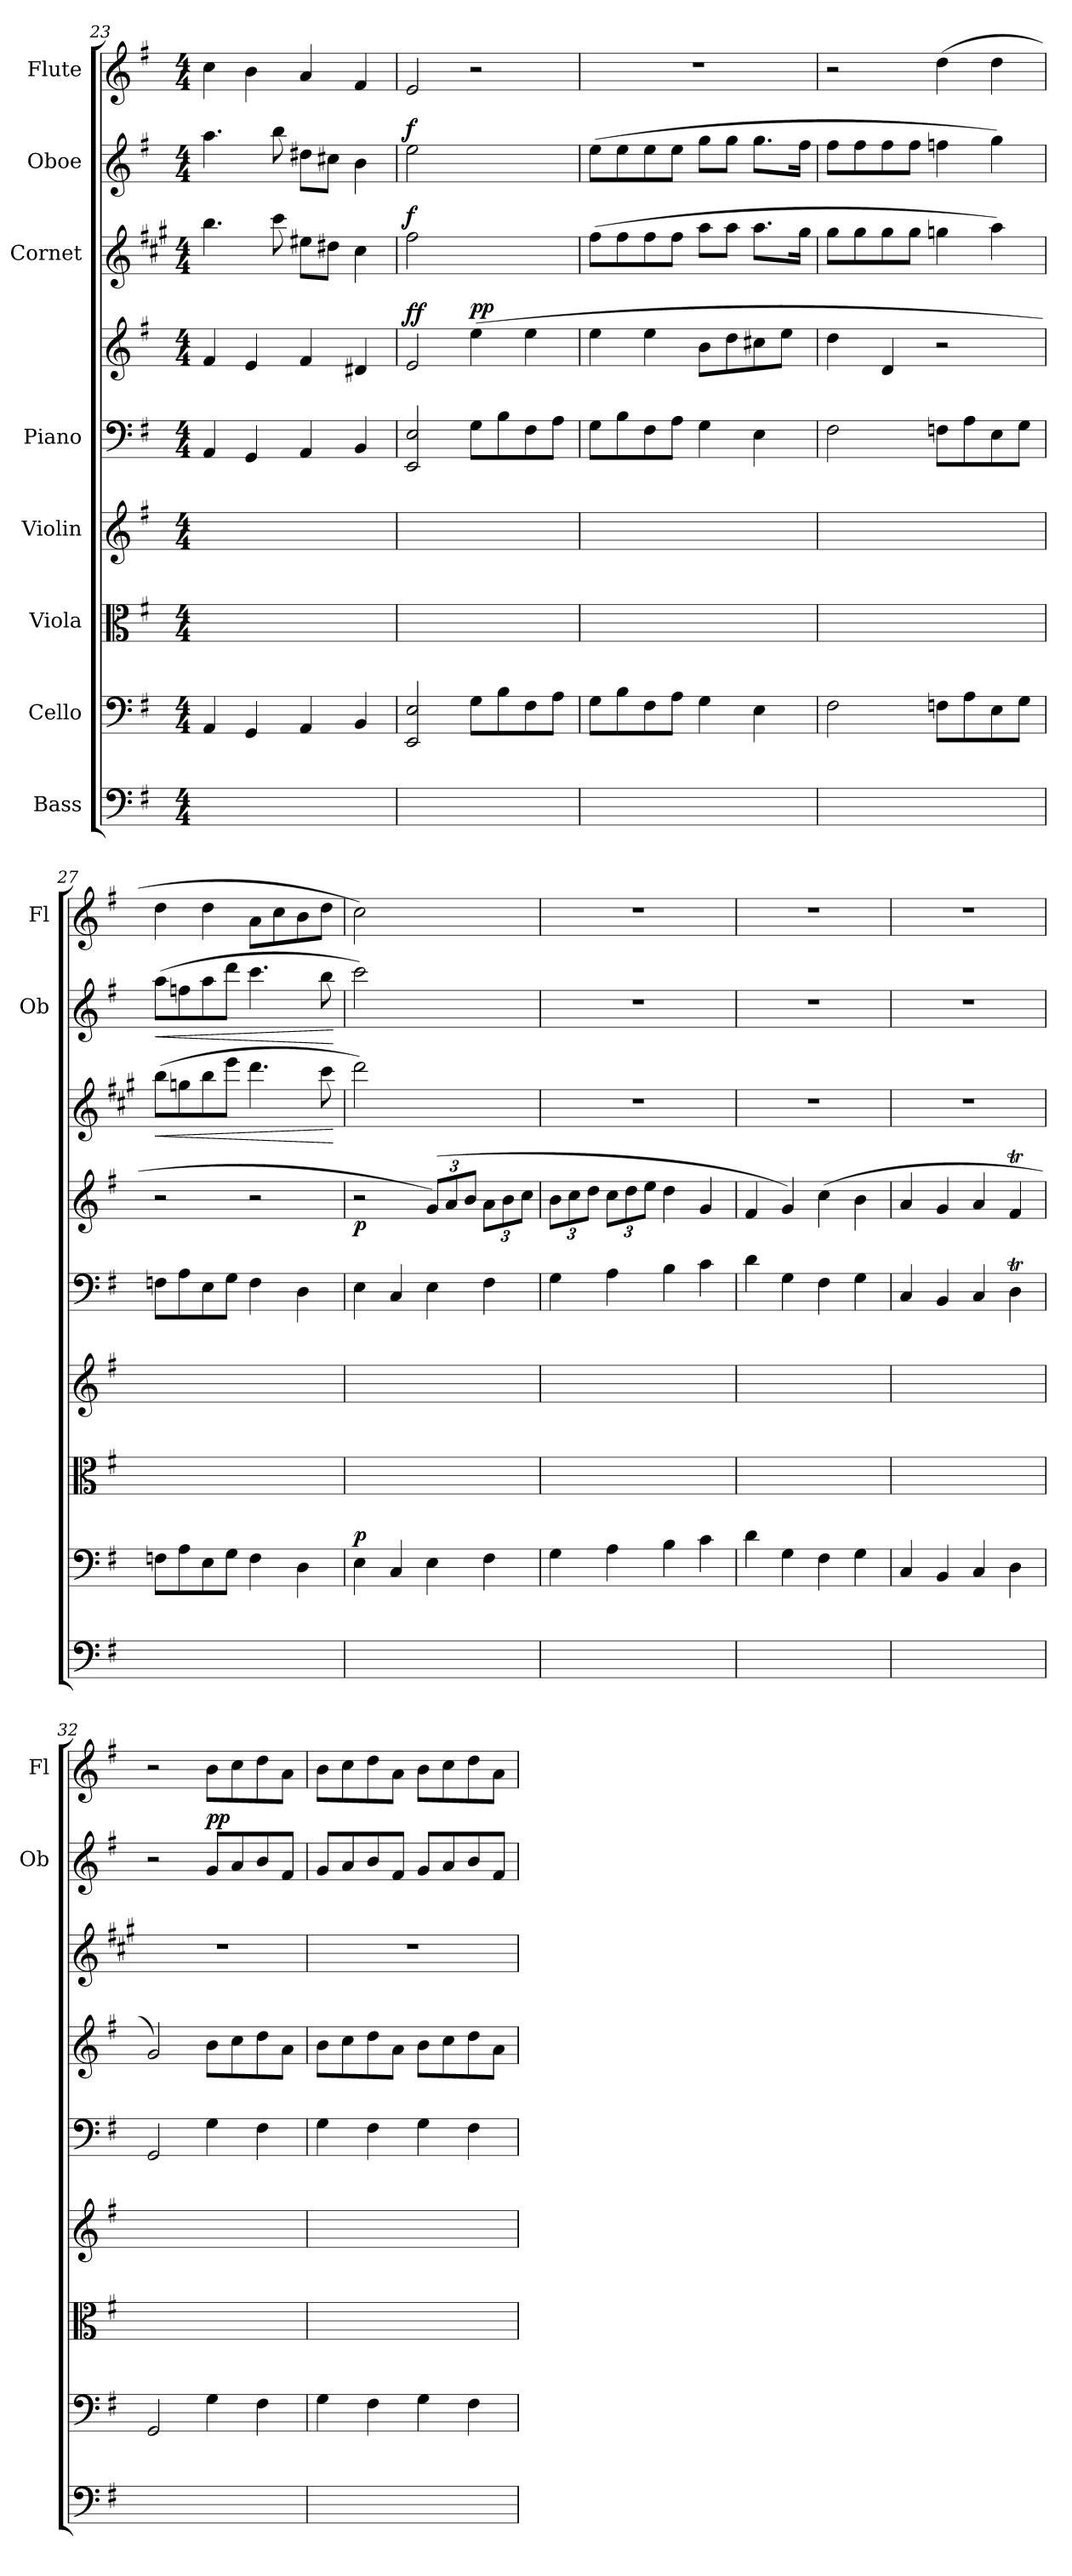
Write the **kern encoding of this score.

**kern	**kern	**dynam	**kern	**kern	**kern	**kern	**dynam	**kern	**dynam	**kern	**dynam	**kern
*part8	*part7	*part7	*part6	*part5	*part4	*part4	*part4	*part3	*part3	*part2	*part2	*part1
*staff9	*staff8	*staff8	*staff7	*staff6	*staff5	*staff4	*staff4/5	*staff3	*staff3	*staff2	*staff2	*staff1
*I"Bass	*I"Cello	*	*I"Viola	*I"Violin	*I"Piano	*	*	*I"Cornet	*	*I"Oboe	*	*I"Flute
*	*	*	*	*	*	*	*	*	*	*I'Ob	*	*I'Fl
*clefF4	*clefF4	*	*clefC3	*clefG2	*clefF4	*clefG2	*	*clefG2	*	*clefG2	*	*clefG2
*ITrd7c12	*	*	*	*	*	*	*	*ITrd1c2	*	*	*	*
*k[f#]	*k[f#]	*	*k[f#]	*k[f#]	*k[f#]	*k[f#]	*	*k[f#]	*	*k[f#]	*	*k[f#]
*e:	*e:	*	*e:	*e:	*e:	*e:	*	*e:	*	*e:	*	*e:
*M4/4	*M4/4	*	*M4/4	*M4/4	*M4/4	*M4/4	*	*M4/4	*	*M4/4	*	*M4/4
=23	=23	=23	=23	=23	=23	=23	=23	=23	=23	=23	=23	=23
1ryy	4AA/	.	1ryy	1ryy	4AA/	4f#/	.	4.aa\	.	4.aa\	.	4cc\
.	4GG/	.	.	.	4GG/	4e/	.	.	.	.	.	4b\
.	.	.	.	.	.	.	.	8bb\	.	8bb\	.	.
.	4AA/	.	.	.	4AA/	4f#/	.	8dd#X\L	.	8dd#X\L	.	4a/
.	.	.	.	.	.	.	.	8cc#X\J	.	8cc#X\J	.	.
.	4BB/	.	.	.	4BB/	4d#X/	.	4b\	.	4b\	.	4f#/
!!LO:LB:g=z
=24	=24	=24	=24	=24	=24	=24	=24	=24	=24	=24	=24	=24
!	!	!	!	!	!	!	!LO:DY:a	!	!	!	!	!
!	!	!	!	!	!	!	!LO:DY:n=1:a	!	!LO:DY:a	!	!LO:DY:a	!
1ryy	2EE/ 2E/	.	1ryy	1ryy	2EE/ 2E/	2e/	f f	2ee\	f	2ee\	f	2e/
!	!	!	!	!	!	!	!LO:DY:n=2:a	!	!	!	!	!
.	8G\L	.	.	.	8G\L	(4ee\	pp	2ryy	.	2ryy	.	2r
.	8B\	.	.	.	8B\	.	.	.	.	.	.	.
.	8F#\	.	.	.	8F#\	4ee\	.	.	.	.	.	.
.	8A\J	.	.	.	8A\J	.	.	.	.	.	.	.
=25	=25	=25	=25	=25	=25	=25	=25	=25	=25	=25	=25	=25
!	!	!	!	!	!	!	!	!	!LO:DY:a	!	!	!
!	!	!	!	!	!	!	!	!	!LO:DY:n=1:a	!	!	!
1ryy	8G\L	.	1ryy	1ryy	8G\L	4ee\	.	(8ee\L	mf mf	(8ee\L	.	1r
.	8B\	.	.	.	8B\	.	.	8ee\	.	8ee\	.	.
.	8F#\	.	.	.	8F#\	4ee\	.	8ee\	.	8ee\	.	.
.	8A\J	.	.	.	8A\J	.	.	8ee\J	.	8ee\J	.	.
.	4G\	.	.	.	4G\	8b\L	.	8gg\L	.	8gg\L	.	.
.	.	.	.	.	.	8dd\	.	8gg\J	.	8gg\J	.	.
.	4E\	.	.	.	4E\	8cc#X\	.	8.gg\L	.	8.gg\L	.	.
.	.	.	.	.	.	8ee\J	.	.	.	.	.	.
.	.	.	.	.	.	.	.	16ff#\Jk	.	16ff#\Jk	.	.
=26	=26	=26	=26	=26	=26	=26	=26	=26	=26	=26	=26	=26
1ryy	2F#\	.	1ryy	1ryy	2F#\	4dd\	.	8ff#\L	.	8ff#\L	.	2r
.	.	.	.	.	.	.	.	8ff#\	.	8ff#\	.	.
.	.	.	.	.	.	4d/	.	8ff#\	.	8ff#\	.	.
.	.	.	.	.	.	.	.	8ff#\J	.	8ff#\J	.	.
.	8Fn\L	.	.	.	8Fn\L	2r	.	4ffn\	.	4ffn\	.	(4dd\
.	8A\	.	.	.	8A\	.	.	.	.	.	.	.
.	8E\	.	.	.	8E\	.	.	4gg\)	.	4gg\)	.	4dd\
.	8G\J	.	.	.	8G\J	.	.	.	.	.	.	.
=27	=27	=27	=27	=27	=27	=27	=27	=27	=27	=27	=27	=27
!	!	!	!	!	!	!	!	!	!LO:HP:b	!	!LO:HP:b	!
1ryy	8Fn\L	.	1ryy	1ryy	8Fn\L	2r	.	(8aa\L	<	(8aa\L	<	4dd\
.	8A\	.	.	.	8A\	.	.	8ffn\	.	8ffn\	.	.
.	8E\	.	.	.	8E\	.	.	8aa\	.	8aa\	.	4dd\
.	8G\J	.	.	.	8G\J	.	.	8ddd\J	.	8ddd\J	.	.
.	4F\	.	.	.	4F\	2r	.	4.ccc\	.	4.ccc\	.	8a\L
.	.	.	.	.	.	.	.	.	.	.	.	8cc\
.	4D\	.	.	.	4D\	.	.	.	.	.	.	8b\
.	.	.	.	.	.	.	.	8bb\	.	8bb\	.	8dd\J
.	.	.	.	.	.	.	.	.	[	.	[	.
=28	=28	=28	=28	=28	=28	=28	=28	=28	=28	=28	=28	=28
!	!	!LO:DY:a	!	!	!	!	!LO:DY:b	!	!	!	!	!
1ryy	4E\	p	1ryy	1ryy	4E\	2r	p	2ccc\)	.	2ccc\)	.	2cc\)
.	4C/	.	.	.	4C/	.	.	.	.	.	.	.
*	*	*	*	*	*	*Xbrackettup	*	*	*	*	*	*
.	4E\	.	.	.	4E\	(12g/L)	.	2ryy	.	2ryy	.	2ryy
.	.	.	.	.	.	12a/	.	.	.	.	.	.
.	.	.	.	.	.	12b/J	.	.	.	.	.	.
.	4F#\	.	.	.	4F#\	12a\L	.	.	.	.	.	.
.	.	.	.	.	.	12b\	.	.	.	.	.	.
.	.	.	.	.	.	12cc\J	.	.	.	.	.	.
=29	=29	=29	=29	=29	=29	=29	=29	=29	=29	=29	=29	=29
1ryy	4G\	.	1ryy	1ryy	4G\	12b\L	.	1r	.	1r	.	1r
.	.	.	.	.	.	12cc\	.	.	.	.	.	.
.	.	.	.	.	.	12dd\J	.	.	.	.	.	.
.	4A\	.	.	.	4A\	12cc\L	.	.	.	.	.	.
.	.	.	.	.	.	12dd\	.	.	.	.	.	.
.	.	.	.	.	.	12ee\J	.	.	.	.	.	.
.	4B\	.	.	.	4B\	4dd\	.	.	.	.	.	.
.	4c\	.	.	.	4c\	4g/	.	.	.	.	.	.
!!LO:PB:g=z
=30	=30	=30	=30	=30	=30	=30	=30	=30	=30	=30	=30	=30
1ryy	4d\	.	1ryy	1ryy	4d\	4f#/	.	1r	.	1r	.	1r
.	4G\	.	.	.	4G\	4g/)	.	.	.	.	.	.
.	4F#\	.	.	.	4F#\	(4cc\	.	.	.	.	.	.
.	4G\	.	.	.	4G\	4b\	.	.	.	.	.	.
=31	=31	=31	=31	=31	=31	=31	=31	=31	=31	=31	=31	=31
1ryy	4C/	.	1ryy	1ryy	4C/	4a/	.	1r	.	1r	.	1r
.	4BB/	.	.	.	4BB/	4g/	.	.	.	.	.	.
.	4C/	.	.	.	4C/	4a/	.	.	.	.	.	.
.	4D\	.	.	.	4DT\	4f#t/	.	.	.	.	.	.
=32	=32	=32	=32	=32	=32	=32	=32	=32	=32	=32	=32	=32
1ryy	2GG/	.	1ryy	1ryy	2GG/	2g/)	.	1r	.	2r	.	2r
!	!	!	!	!	!	!	!	!	!	!	!LO:DY:a	!
!	!	!	!	!	!	!	!	!	!	!	!LO:DY:n=1:a	!
.	4G\	.	.	.	4G\	8b\L	.	.	.	8g/L	p p	8b\L
.	.	.	.	.	.	8cc\	.	.	.	8a/	.	8cc\
.	4F#\	.	.	.	4F#\	8dd\	.	.	.	8b/	.	8dd\
.	.	.	.	.	.	8a\J	.	.	.	8f#/J	.	8a\J
=33	=33	=33	=33	=33	=33	=33	=33	=33	=33	=33	=33	=33
1ryy	4G\	.	1ryy	1ryy	4G\	8b\L	.	1r	.	8g/L	.	8b\L
.	.	.	.	.	.	8cc\	.	.	.	8a/	.	8cc\
.	4F#\	.	.	.	4F#\	8dd\	.	.	.	8b/	.	8dd\
.	.	.	.	.	.	8a\J	.	.	.	8f#/J	.	8a\J
.	4G\	.	.	.	4G\	8b\L	.	.	.	8g/L	.	8b\L
.	.	.	.	.	.	8cc\	.	.	.	8a/	.	8cc\
.	4F#\	.	.	.	4F#\	8dd\	.	.	.	8b/	.	8dd\
.	.	.	.	.	.	8a\J	.	.	.	8f#/J	.	8a\J
=	=	=	=	=	=	=	=	=	=	=	=	=
*-	*-	*-	*-	*-	*-	*-	*-	*-	*-	*-	*-	*-
